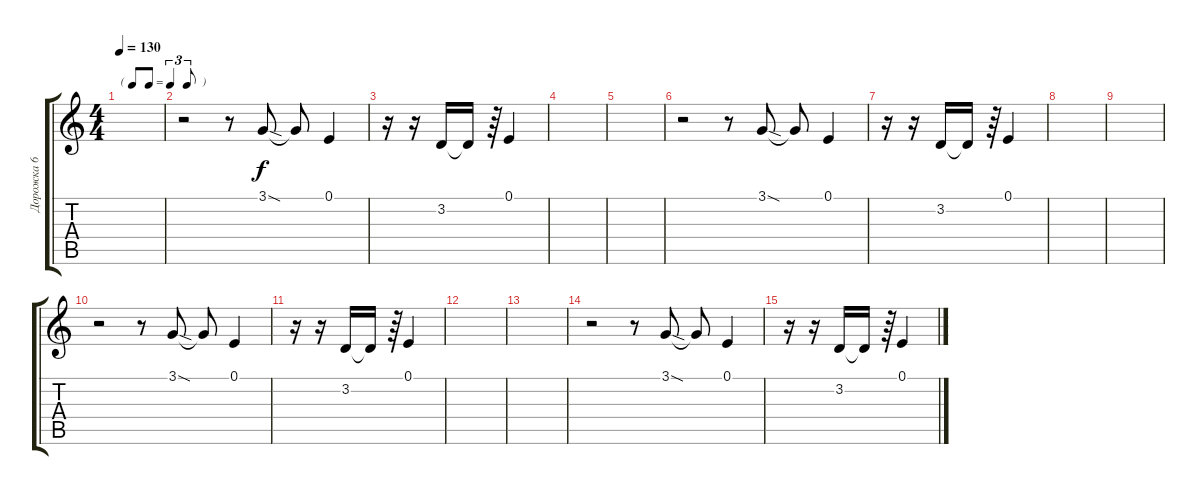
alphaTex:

\track ("Дорожка 6" "Дорожка 6") {instrument flute}
\staff {score tabs}
\tuning (E4 B3 G3 D3 A2 D2) {hide}
\ts (4 4)
\tf triplet8th
\tempo 130
\clef g2
\ks c
|
r.2 r.8 3.1{sod}.8 3.1{t}.8 0.1.4 |
r.16 r.16 3.2.16 3.2{t}.16 r.64 0.1.4 |
|
|
r.2 r.8 3.1{sod}.8 3.1{t}.8 0.1.4 |
r.16 r.16 3.2.16 3.2{t}.16 r.64 0.1.4 |
|
|
r.2 r.8 3.1{sod}.8 3.1{t}.8 0.1.4 |
r.16 r.16 3.2.16 3.2{t}.16 r.64 0.1.4 |
|
|
r.2 r.8 3.1{sod}.8 3.1{t}.8 0.1.4 |
r.16 r.16 3.2.16 3.2{t}.16 r.64 0.1.4
